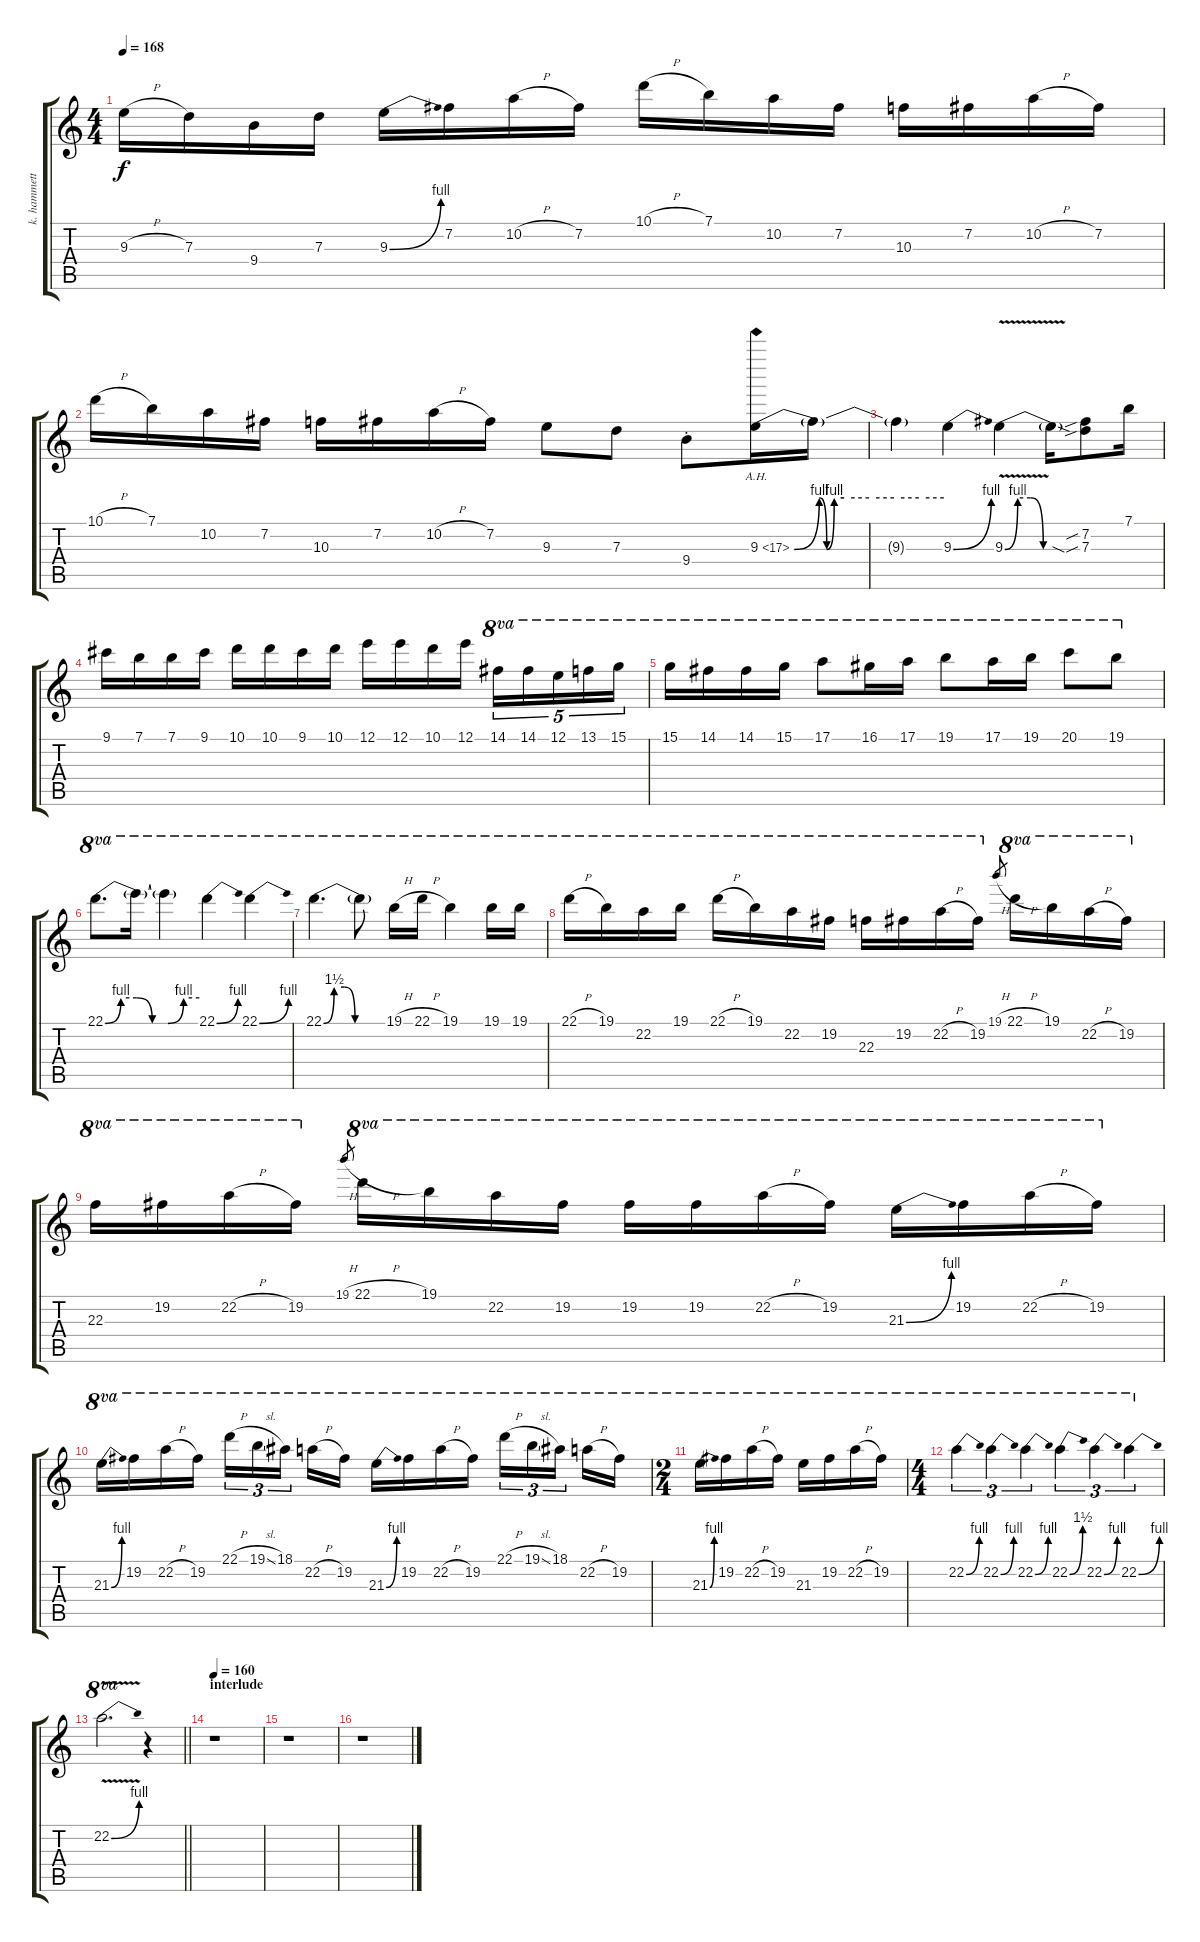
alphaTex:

\track ("k. hammett - lead guitar" "k. hammett") {instrument distortionguitar}
\staff {score tabs}
\tuning (E4 B3 G3 D3 A2 E2) {hide}
\ts (4 4)
\tempo 168
\clef g2
\ks c
9.3{h}.16{dy f} 7.3.16 9.4.16 7.3.16 9.3{be (bend 0 0 60 4)}.16 7.2.16 10.2{h}.16 7.2.16 10.1{h}.16 7.1.16 10.2.16 7.2.16 10.3.16 7.2.16 10.2{h}.16 7.2.16 |
10.1{h}.16 7.1.16 10.2.16 7.2.16 10.3.16 7.2.16 10.2{h}.16 7.2.16 9.3.8 7.3.8 9.4{st}.8 9.3{be (custom 0 0 10 4 13 0 16 4 20 4 30 4 40 4 50 4 60 4) ah 8}.16 9.3{t}.16 |
9.3{t}.4 9.3{be (bend 0 0 60 4)}.4 9.3{be (custom 0 0 10 4 20 4 30 0 60 0) v}.4 9.3{sod t}.16 (7.2{sib} 7.3{sib}).8 7.1.16 |
9.1.16 7.1.16 7.1.16 9.1.16 10.1.16 10.1.16 9.1.16 10.1.16 12.1.16 12.1.16 10.1.16 12.1.16 14.1.16{tu (5 4) ot 8va} 14.1.16{tu (5 4) ot 8va} 12.1.16{tu (5 4) ot 8va} 13.1.16{tu (5 4) ot 8va} 15.1.16{tu (5 4) ot 8va} |
15.1.16{ot 8va} 14.1.16{ot 8va} 14.1.16{ot 8va} 15.1.16{ot 8va} 17.1.8{ot 8va} 16.1.16{ot 8va} 17.1.16{ot 8va} 19.1.8{ot 8va} 17.1.16{ot 8va} 19.1.16{ot 8va} 20.1.8{ot 8va} 19.1.8{ot 8va} |
22.1{be (custom 0 0 10 4 20 4 30 0 40 0 50 4 60 4)}.8{d ot 8va} 22.1{t}.16{ot 8va} 22.1{t}.4{ot 8va} 22.1{be (bend 0 0 60 4)}.4{ot 8va} 22.1{be (bend 0 0 60 4)}.4{ot 8va} |
22.1{be (custom 0 0 10 6 20 6 30 0 60 0)}.4{d ot 8va} 22.1{t}.8{ot 8va} 19.1{h}.16{ot 8va} 22.1{h}.16{ot 8va} 19.1.4{ot 8va} 19.1.16{ot 8va} 19.1.16{ot 8va} |
22.1{h}.16{ot 8va} 19.1.16{ot 8va} 22.2.16{ot 8va} 19.1.16{ot 8va} 22.1{h}.16{ot 8va} 19.1.16{ot 8va} 22.2.16{ot 8va} 19.2.16{ot 8va} 22.3.16{ot 8va} 19.2.16{ot 8va} 22.2{h}.16{ot 8va} 19.2.16{ot 8va} 19.1{h}.8{gr} 22.1{h}.16{ot 8va} 19.1.16{ot 8va} 22.2{h}.16{ot 8va} 19.2.16{ot 8va} |
22.3.16{ot 8va} 19.2.16{ot 8va} 22.2{h}.16{ot 8va} 19.2.16{ot 8va} 19.1{h}.8{gr} 22.1{h}.16{ot 8va} 19.1.16{ot 8va} 22.2.16{ot 8va} 19.2.16{ot 8va} 19.2.16{ot 8va} 19.2.16{ot 8va} 22.2{h}.16{ot 8va} 19.2.16{ot 8va} 21.3{be (bend 0 0 60 4)}.16{ot 8va} 19.2.16{ot 8va} 22.2{h}.16{ot 8va} 19.2.16{ot 8va} |
21.3{be (bend 0 0 60 4)}.16{ot 8va} 19.2.16{ot 8va} 22.2{h}.16{ot 8va} 19.2.16{ot 8va} 22.1{h}.16{tu (3 2) ot 8va} 19.1{sl}.16{tu (3 2) ot 8va} 18.1.16{tu (3 2) ot 8va beam splitsecondary} 22.2{h}.16{ot 8va} 19.2.16{ot 8va} 21.3{be (bend 0 0 60 4)}.16{ot 8va} 19.2.16{ot 8va} 22.2{h}.16{ot 8va} 19.2.16{ot 8va} 22.1{h}.16{tu (3 2) ot 8va} 19.1{sl}.16{tu (3 2) ot 8va} 18.1.16{tu (3 2) ot 8va beam splitsecondary} 22.2{h}.16{ot 8va} 19.2.16{ot 8va} |
\ts (2 4)
21.3{be (bend 0 0 60 4)}.16{ot 8va} 19.2.16{ot 8va} 22.2{h}.16{ot 8va} 19.2.16{ot 8va} 21.3.16{ot 8va} 19.2.16{ot 8va} 22.2{h}.16{ot 8va} 19.2.16{ot 8va} |
\ts (4 4)
22.2{be (bend 0 0 60 4)}.4{tu (3 2) ot 8va} 22.2{be (bend 0 0 60 4)}.4{tu (3 2) ot 8va} 22.2{be (bend 0 0 60 4)}.4{tu (3 2) ot 8va} 22.2{be (bend 0 0 60 6)}.4{tu (3 2) ot 8va} 22.2{be (bend 0 0 60 4)}.4{tu (3 2) ot 8va} 22.2{be (bend 0 0 60 4)}.4{tu (3 2) ot 8va} |
\barLineRight lightlight
22.2{be (bend 0 0 60 4) v}.2{d ot 8va} r.4 |
\section ("" "interlude")
\tempo 160
r.1 |
r.1 |
r.1
